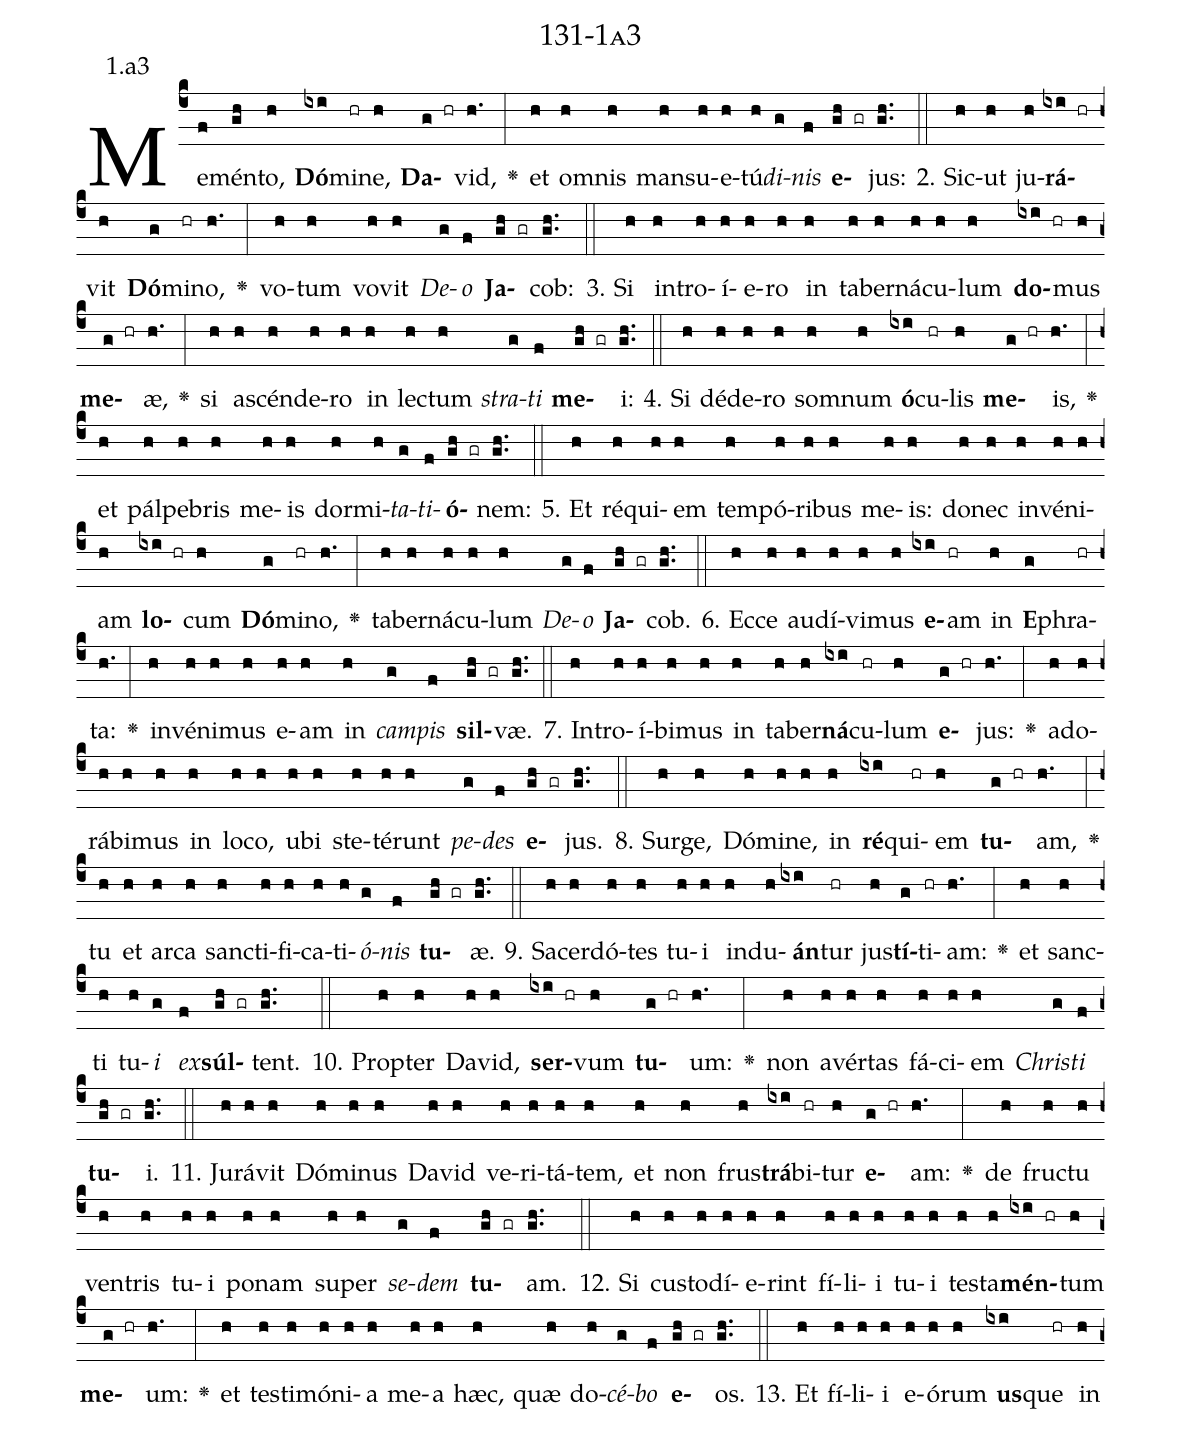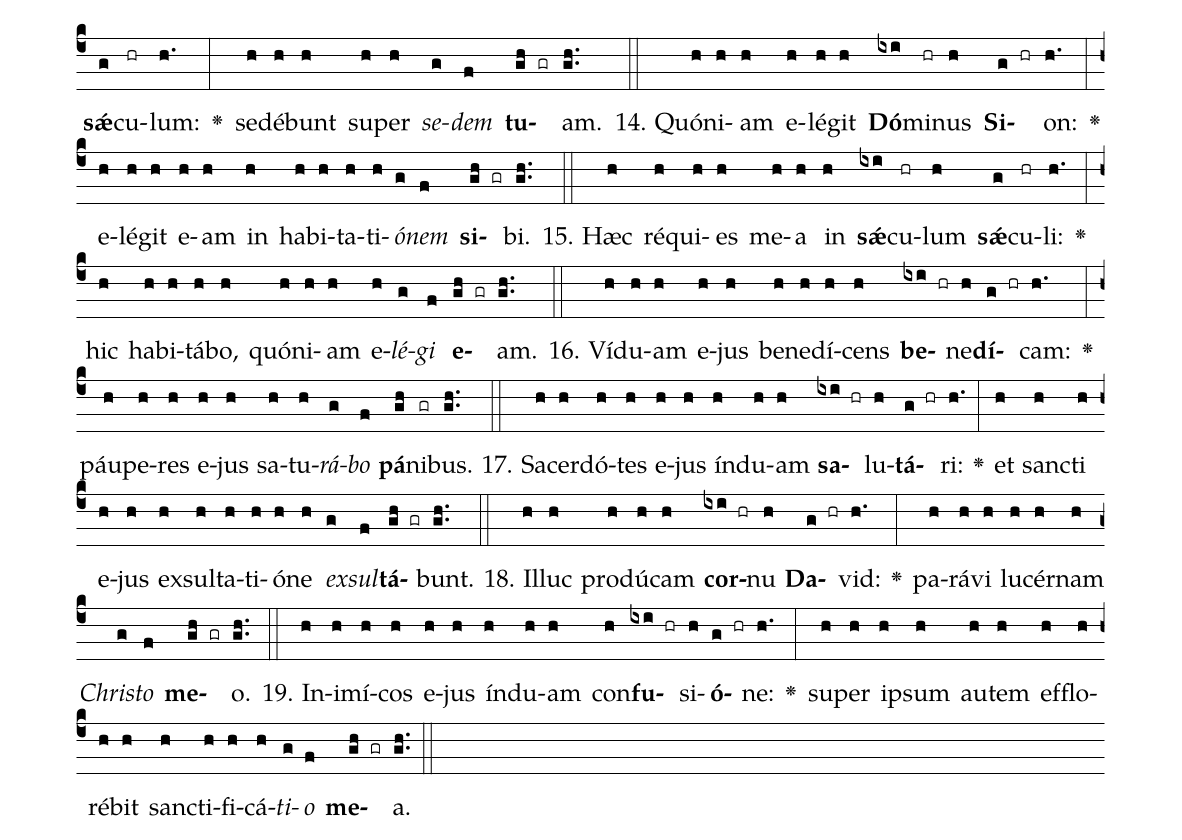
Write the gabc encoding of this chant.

name: 131-1a3;
annotation: 1.a3;
%%
(c4)Me(f)mén(gh)to,(h) <b>Dó</b>(ixi)mi(hr)ne,(h) <b>Da</b>(g hr)vid,(h.) <v>\greheightstar</v>(:) et(h) om(h)nis(h) man(h)su(h)e(h)tú(h)<i>di</i>(g)<i>nis</i>(f) <b>e</b>(gh gr)jus:(gh..) (::)
2. Sic(h)ut(h) ju(h)<b>rá</b>(ixi hr)vit(h) <b>Dó</b>(g)mi(hr)no,(h.) <v>\greheightstar</v>(:) vo(h)tum(h) vo(h)vit(h) <i>De</i>(g)<i>o</i>(f) <b>Ja</b>(gh gr)cob:(gh..) (::)
3. Si(h) in(h)tro(h)í(h)e(h)ro(h) in(h) ta(h)ber(h)ná(h)cu(h)lum(h) <b>do</b>(ixi hr)mus(h) <b>me</b>(g hr)æ,(h.) <v>\greheightstar</v>(:) si(h) a(h)scén(h)de(h)ro(h) in(h) lec(h)tum(h) <i>stra</i>(g)<i>ti</i>(f) <b>me</b>(gh gr)i:(gh..) (::)
4. Si(h) dé(h)de(h)ro(h) som(h)num(h) <b>ó</b>(ixi)cu(hr)lis(h) <b>me</b>(g hr)is,(h.) <v>\greheightstar</v>(:) et(h) pál(h)pe(h)bris(h) me(h)is(h) dor(h)mi(h)<i>ta</i>(g)<i>ti</i>(f)<b>ó</b>(gh gr)nem:(gh..) (::)
5. Et(h) ré(h)qui(h)em(h) tem(h)pó(h)ri(h)bus(h) me(h)is:(h) do(h)nec(h) in(h)vé(h)ni(h)am(h) <b>lo</b>(ixi hr)cum(h) <b>Dó</b>(g)mi(hr)no,(h.) <v>\greheightstar</v>(:) ta(h)ber(h)ná(h)cu(h)lum(h) <i>De</i>(g)<i>o</i>(f) <b>Ja</b>(gh gr)cob.(gh..) (::)
6. Ec(h)ce(h) au(h)dí(h)vi(h)mus(h) <b>e</b>(ixi)am(hr) in(h) <b>E</b>(g)phra(hr)ta:(h.) <v>\greheightstar</v>(:) in(h)vé(h)ni(h)mus(h) e(h)am(h) in(h) <i>cam</i>(g)<i>pis</i>(f) <b>sil</b>(gh gr)væ.(gh..) (::)
7. In(h)tro(h)í(h)bi(h)mus(h) in(h) ta(h)ber(h)<b>ná</b>(ixi)cu(hr)lum(h) <b>e</b>(g hr)jus:(h.) <v>\greheightstar</v>(:) ad(h)o(h)rá(h)bi(h)mus(h) in(h) lo(h)co,(h) u(h)bi(h) ste(h)té(h)runt(h) <i>pe</i>(g)<i>des</i>(f) <b>e</b>(gh gr)jus.(gh..) (::)
8. Sur(h)ge,(h) Dó(h)mi(h)ne,(h) in(h) <b>ré</b>(ixi)qui(hr)em(h) <b>tu</b>(g hr)am,(h.) <v>\greheightstar</v>(:) tu(h) et(h) ar(h)ca(h) sanc(h)ti(h)fi(h)ca(h)ti(h)<i>ó</i>(g)<i>nis</i>(f) <b>tu</b>(gh gr)æ.(gh..) (::)
9. Sa(h)cer(h)dó(h)tes(h) tu(h)i(h) ind(h)u(h)<b>án</b>(ixi)tur(hr) jus(h)<b>tí</b>(g)ti(hr)am:(h.) <v>\greheightstar</v>(:) et(h) sanc(h)ti(h) tu(h)<i>i</i>(g) <i>ex</i>(f)<b>súl</b>(gh gr)tent.(gh..) (::)
10. Prop(h)ter(h) Da(h)vid,(h) <b>ser</b>(ixi hr)vum(h) <b>tu</b>(g hr)um:(h.) <v>\greheightstar</v>(:) non(h) a(h)vér(h)tas(h) fá(h)ci(h)em(h) <i>Chris</i>(g)<i>ti</i>(f) <b>tu</b>(gh gr)i.(gh..) (::)
11. Ju(h)rá(h)vit(h) Dó(h)mi(h)nus(h) Da(h)vid(h) ve(h)ri(h)tá(h)tem,(h) et(h) non(h) frus(h)<b>trá</b>(ixi)bi(hr)tur(h) <b>e</b>(g hr)am:(h.) <v>\greheightstar</v>(:) de(h) fruc(h)tu(h) ven(h)tris(h) tu(h)i(h) po(h)nam(h) su(h)per(h) <i>se</i>(g)<i>dem</i>(f) <b>tu</b>(gh gr)am.(gh..) (::)
12. Si(h) cus(h)to(h)dí(h)e(h)rint(h) fí(h)li(h)i(h) tu(h)i(h) tes(h)ta(h)<b>mén</b>(ixi hr)tum(h) <b>me</b>(g hr)um:(h.) <v>\greheightstar</v>(:) et(h) tes(h)ti(h)mó(h)ni(h)a(h) me(h)a(h) hæc,(h) quæ(h) do(h)<i>cé</i>(g)<i>bo</i>(f) <b>e</b>(gh gr)os.(gh..) (::)
13. Et(h) fí(h)li(h)i(h) e(h)ó(h)rum(h) <b>us</b>(ixi)que(hr) in(h) <b>sǽ</b>(g)cu(hr)lum:(h.) <v>\greheightstar</v>(:) se(h)dé(h)bunt(h) su(h)per(h) <i>se</i>(g)<i>dem</i>(f) <b>tu</b>(gh gr)am.(gh..) (::)
14. Quón(h)i(h)am(h) e(h)lé(h)git(h) <b>Dó</b>(ixi)mi(hr)nus(h) <b>Si</b>(g hr)on:(h.) <v>\greheightstar</v>(:) e(h)lé(h)git(h) e(h)am(h) in(h) ha(h)bi(h)ta(h)ti(h)<i>ó</i>(g)<i>nem</i>(f) <b>si</b>(gh gr)bi.(gh..) (::)
15. Hæc(h) ré(h)qui(h)es(h) me(h)a(h) in(h) <b>sǽ</b>(ixi)cu(hr)lum(h) <b>sǽ</b>(g)cu(hr)li:(h.) <v>\greheightstar</v>(:) hic(h) ha(h)bi(h)tá(h)bo,(h) quón(h)i(h)am(h) e(h)<i>lé</i>(g)<i>gi</i>(f) <b>e</b>(gh gr)am.(gh..) (::)
16. Ví(h)du(h)am(h) e(h)jus(h) be(h)ne(h)dí(h)cens(h) <b>be</b>(ixi hr)ne(h)<b>dí</b>(g hr)cam:(h.) <v>\greheightstar</v>(:) páu(h)pe(h)res(h) e(h)jus(h) sa(h)tu(h)<i>rá</i>(g)<i>bo</i>(f) <b>pá</b>(gh)ni(gr)bus.(gh..) (::)
17. Sa(h)cer(h)dó(h)tes(h) e(h)jus(h) índ(h)u(h)am(h) <b>sa</b>(ixi hr)lu(h)<b>tá</b>(g hr)ri:(h.) <v>\greheightstar</v>(:) et(h) sanc(h)ti(h) e(h)jus(h) ex(h)sul(h)ta(h)ti(h)ó(h)ne(h) <i>ex</i>(g)<i>sul</i>(f)<b>tá</b>(gh gr)bunt.(gh..) (::)
18. Il(h)luc(h) pro(h)dú(h)cam(h) <b>cor</b>(ixi hr)nu(h) <b>Da</b>(g hr)vid:(h.) <v>\greheightstar</v>(:) pa(h)rá(h)vi(h) lu(h)cér(h)nam(h) <i>Chris</i>(g)<i>to</i>(f) <b>me</b>(gh gr)o.(gh..) (::)
19. In(h)i(h)mí(h)cos(h) e(h)jus(h) índ(h)u(h)am(h) con(h)<b>fu</b>(ixi hr)si(h)<b>ó</b>(g hr)ne:(h.) <v>\greheightstar</v>(:) su(h)per(h) ip(h)sum(h) au(h)tem(h) ef(h)flo(h)ré(h)bit(h) sanc(h)ti(h)fi(h)cá(h)<i>ti</i>(g)<i>o</i>(f) <b>me</b>(gh gr)a.(gh..) (::)
